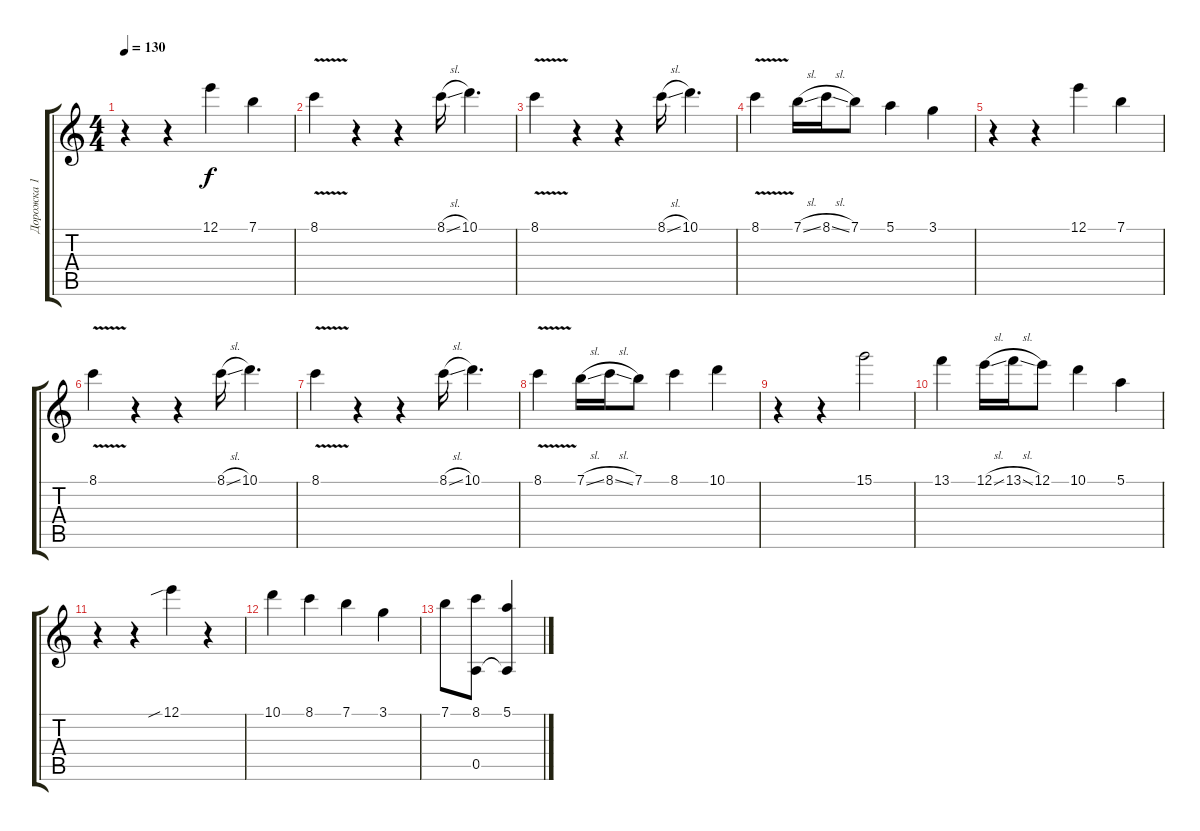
\track ("Дорожка 1" "Дорожка 1") {instrument acousticguitarsteel}
\staff {score tabs}
\tuning (E4 B3 G3 D3 A2 E2) {hide}
\ts (4 4)
\tempo 130
\clef g2
\ks c
r.4{dy f} r.4 12.1.4 7.1.4 |
8.1{v}.4 r.4 r.4 8.1{sl}.16 10.1.4{d} |
8.1{v}.4 r.4 r.4 8.1{sl}.16 10.1.4{d} |
8.1{v}.4 7.1{sl}.16 8.1{sl}.16 7.1.8 5.1.4 3.1.4 |
r.4 r.4 12.1.4 7.1.4 |
8.1{v}.4 r.4 r.4 8.1{sl}.16 10.1.4{d} |
8.1{v}.4 r.4 r.4 8.1{sl}.16 10.1.4{d} |
8.1{v}.4 7.1{sl}.16 8.1{sl}.16 7.1.8 8.1.4 10.1.4 |
r.4 r.4 15.1.2 |
13.1.4 12.1{sl}.16 13.1{sl}.16 12.1.8 10.1.4 5.1.4 |
r.4 r.4 12.1{sib}.4 r.4 |
10.1.4 8.1.4 7.1.4 3.1.4 |
7.1.8 (8.1 0.5).8 (5.1 0.5{t}).4
